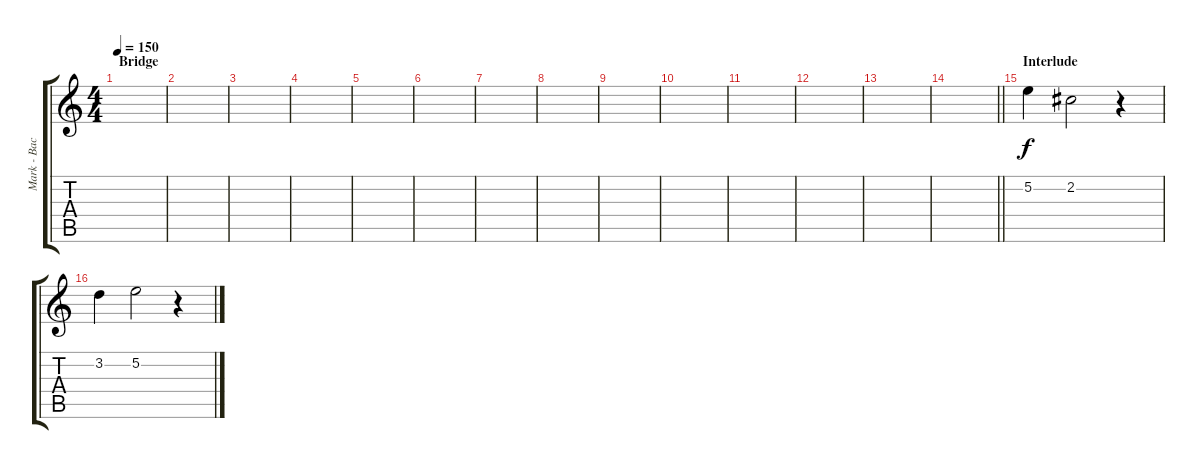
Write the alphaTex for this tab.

\track ("Mark - Backing Vocals" "Mark - Bac") {instrument overdrivenguitar}
\staff {score tabs}
\tuning (E4 B3 G3 D3 A2 E2) {hide}
\ts (4 4)
\section ("" "Bridge")
\tempo 150
\clef g2
\ks c
|
|
|
|
|
|
|
|
|
|
|
|
|
\barLineRight lightlight
|
\section ("" "Interlude")
5.2.4 2.2.2 r.4 |
3.2.4 5.2.2 r.4
